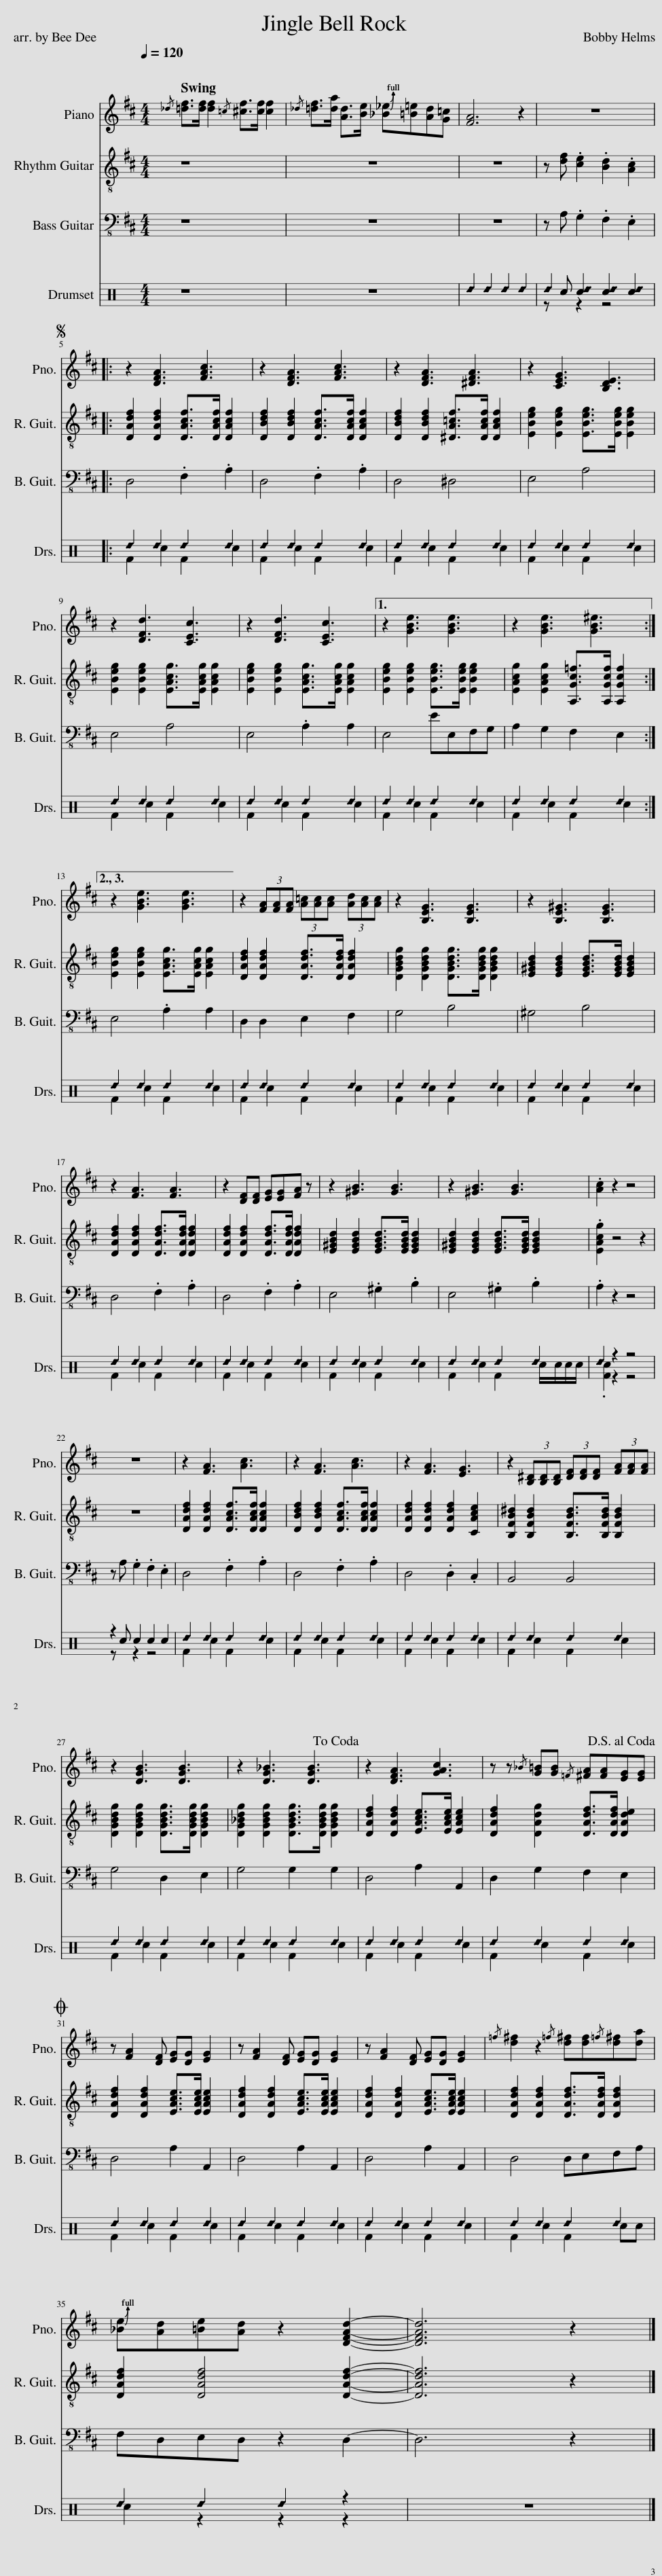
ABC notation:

X:1
%%score 1 2 3 ( 4 5 )
L:1/8
Q:1/4=120
M:4/4
I:linebreak $
K:D
V:1 treble
V:2 treble-8
V:3 bass-8
V:4 perc
K:none
V:5 perc
K:none
V:1
{/_d} [=df]>[df] [df]2{/=c} [^cf]>[cf] [cf]2 |{/_d} [=df]>[da] [Ad]>[Be] [_B_e][=B=e][Ad][G=c] | [FA]6 z2 | z8 |:$S z2 [DFA]3 [FAc]3 | %5
 z2 [DFA]3 [FAc]3 | z2 [DFA]3 [^DFA]3 | z2 [CEG]3 [B,DE]3 |$ z2 [DFd]3 [CEc]3 | z2 [DFd]3 [CEc]3 |1 %10
 z2 [GBe]3 [GBe]3 | z2 [GBe]3 [GB^e]3 :|2$ z2 [GBe]3 [GBe]3 || z2 (3[FA][FA][FA] (3[A=c][Ac][Ac] (3[Ad][Ac][Ac] | z2 [B,EG]3 [B,EG]3 | %15
 z2 [B,E^G]3 [B,EG]3 |$ z2 [FA]3 [FA]3 | z2 [DF][DF] [EG][EG][FA] z | z2 [^GB]3 [GB]3 | z2 [^GB]3 [GB]3 | %20
 .[Ac]2 z2 z4 |$ z8 | z2 [FA]3 [Ac]3 | z2 [FA]3 [Ac]3 | z2 [FA]3 [EG]3 | %25
 z2 (3[B,^D][B,D][B,D] (3[DF][DF][DF] (3[FA][FA][FA] |$ z2 [DGB]3 [DGB]3 | z2 [DG_B]3 [DGB]3!dacoda! | z2 [DFA]3 [GAc]3 | z z{/_B} [G=B][GB]{/=F} [^FA][FA][EG][EG]!D.S.! |$ %30
O z [FA]2 [DF] [EG][DG] [EG]2 | z [FA]2 [DF] [EG][DG] [EG]2 | z [FA]2 [DF] [EG][DG] [EG]2 |{/=f} [d^f]2 z2{/=f} [d^f][df]{/=f}[d^f][da] |$ [_Be][Ad][=Be][Ad] z2 [DFAd]2- | %35
 [DFAd]6 z2 |] %36
V:2
 z8 | z8 | z8 | z [df] .[ce]2 .[Bd]2 .[Ac]2 |:$ [DAdf]2 [DAdf]2 [DAcf]>[DAcf] [DAcf]2 | %5
 [DBdf]2 [DBdf]2 [DAcf]>[DAcf] [DAcf]2 | [DBdf]2 [DBdf]2 [^DA=cf]>[DAcf] [DAcf]2 | [EBeg]2 [EBeg]2 [EBeg]>[EBeg] [EBeg]2 |$ [EBeg]2 [EBeg]2 [EAcg]>[EAcg] [EAcg]2 | [EBeg]2 [EBeg]2 [EAcg]>[EAcg] [EAcg]2 |1 %10
 [EBeg]2 [EBeg]2 [EBeg]>[EBeg] [EBeg]2 | [EAcg]2 [EAcg]2 [A,Gc=f]>[A,Gcf] [A,Gcf]2 :|2$ [EBeg]2 [EBeg]2 [EAcg]>[EAcg] [EAcg]2 || [DAdf]2 [DAdf]2 [DAdf]>[DAdf] [DAdf]2 | [DGBdg]2 [DGBdg]2 [DGBdg]>[DGBdg] [DGBdg]2 | %15
 [E^GBd]2 [EGBd]2 [EGBd]>[EGBd] [EGBd]2 |$ [DAdf]2 [DAdf]2 [DAdf]>[DAdf] [DAdf]2 | [DAdf]2 [DAdf]2 [DAdf]>[DAdf] [DAdf]2 | [E^GBd]2 [EGBd]2 [EGBd]>[EGBd] [EGBd]2 | [E^GBd]2 [EGBd]2 [EGBd]>[EGBd] [EGBd]2 | %20
 .[EAcg]2 z4 z2 |$ z8 | [DAdf]2 [DAdf]2 [DAcf]>[DAcf] [DAcf]2 | [DBdf]2 [DBdf]2 [DAcf]>[DAcf] [DAcf]2 | [DAdf]2 [DAdf]2 [DAdf]2 [CAce]2 | %25
 [B,FB^d]2 [B,FBd]2 [B,FBd]>[B,FBd] [B,FBd]2 |$ [DGBdg]2 [DGBdg]2 [DGBdg]>[DGBdg] [DGBdg]2 | [DG_Bdg]2 [DGBdg]2 [DGBdg]>[DGBdg] [DGBdg]2 | [DAdf]2 [DAdf]2 [EAce]>[EAce] [EAce]2 | [DAdf]2 [DAdg]2 [DAdf]>[DAdf] [DAde]2 |$ %30
 [DAdf]2 [DAdf]2 [EAce]>[EAce] [EAce]2 | [DAdf]2 [DAdf]2 [EAce]>[EAce] [EAce]2 | [DAdf]2 [DAdf]2 [EAce]>[EAce] [EAce]2 | [DAdf]2 [DAdf]2 [DAdf]>[DAdf] [DAdf]2 |$ [DAdf]2 [DAdf]4 [DAdf]2- | %35
 [DAdf]6 z2 |] %36
V:3
 z8 | z8 | z8 | z A, .G,2 .F,2 .E,2 |:$ D,4 .F,2 .A,2 | %5
 D,4 .F,2 .A,2 | D,4 ^D,4 | E,4 A,4 |$ E,4 A,4 | E,4 .A,2 A,2 |1 %10
 E,4 EE,F,G, | A,2 G,2 F,2 E,2 :|2$ E,4 .A,2 A,2 || D,2 D,2 E,2 F,2 | G,4 B,4 | %15
 ^G,4 B,4 |$ D,4 .F,2 .A,2 | D,4 .F,2 .A,2 | E,4 .^G,2 .B,2 | E,4 .^G,2 .B,2 | %20
 .A,2 z2 z4 |$ z A, .G,2 .F,2 .E,2 | D,4 .F,2 .A,2 | D,4 .F,2 .A,2 | D,4 .D,2 .C,2 | %25
 B,,4 B,,4 |$ G,4 D,2 E,2 | G,4 G,2 G,2 | D,4 A,2 A,,2 | D,2 G,2 F,2 E,2 |$ %30
 D,4 A,2 A,,2 | D,4 A,2 A,,2 | D,4 A,2 A,,2 | D,4 D,E,F,A, |$ F,D,E,D, z2 D,2- | %35
 D,6 z2 |] %36
V:4
[K:C] z8 | z8 | _d2 _d2 _d2 _d2 | _d2 [c_d]2 [c_d]2 [c_d]2 |:$ _d2 _d2 _d2 _d2 | %5
 _d2 _d2 _d2 _d2 | _d2 _d2 _d2 _d2 | _d2 _d2 _d2 _d2 |$ _d2 _d2 _d2 _d2 | _d2 _d2 _d2 _d2 |1 %10
 _d2 _d2 _d2 _d2 | _d2 _d2 _d2 _d2 :|2$ _d2 _d2 _d2 _d2 || _d2 _d2 _d2 _d2 | _d2 _d2 _d2 _d2 | %15
 _d2 _d2 _d2 _d2 |$ _d2 _d2 _d2 _d2 | _d2 _d2 _d2 _d2 | _d2 _d2 _d2 _d2 | _d2 _d2 _d2 _d2 | %20
 _d2 z2 z4 |$ z2 c2 c2 c2 | _d2 _d2 _d2 _d2 | _d2 _d2 _d2 _d2 | _d2 _d2 _d2 _d2 | %25
 _d2 _d2 _d2 _d2 |$ _d2 _d2 _d2 _d2 | _d2 _d2 _d2 _d2 | _d2 _d2 _d2 _d2 | _d2 _d2 _d2 _d2 |$ %30
 _d2 _d2 _d2 _d2 | _d2 _d2 _d2 _d2 | _d2 _d2 _d2 _d2 | _d2 _d2 _d2 _d2 |$ _d2 _d2 _d2 z2 | %35
 z8 |] %36
V:5
[K:C] x8 | x8 | x8 | z c z2 z4 |:$ F2 c2 F2 c2 | %5
 F2 c2 F2 c2 | F2 c2 F2 c2 | F2 c2 F2 c2 |$ F2 c2 F2 c2 | F2 c2 F2 c2 |1 %10
 F2 c2 F2 c2 | F2 c2 F2 c2 :|2$ F2 c2 F2 c2 || F2 c2 F2 c2 | F2 c2 F2 c2 | %15
 F2 c2 F2 c2 |$ F2 c2 F2 c2 | F2 c2 F2 c2 | F2 c2 F2 c2 | F2 c2 F2 c/c/c/c/ | %20
 .[Fc]2 z2 z4 |$ z c z2 z4 | F2 c2 F2 c2 | F2 c2 F2 c2 | F2 c2 F2 c2 | %25
 F2 c2 F2 c2 |$ F2 c2 F2 c2 | F2 c2 F2 c2 | F2 c2 F2 c2 | F2 c2 F2 c2 |$ %30
 F2 c2 F2 c2 | F2 c2 F2 c2 | F2 c2 F2 c2 | F2 c2 F2 cc |$ c2 z2 z2 z2 | %35
 x8 |] %36
